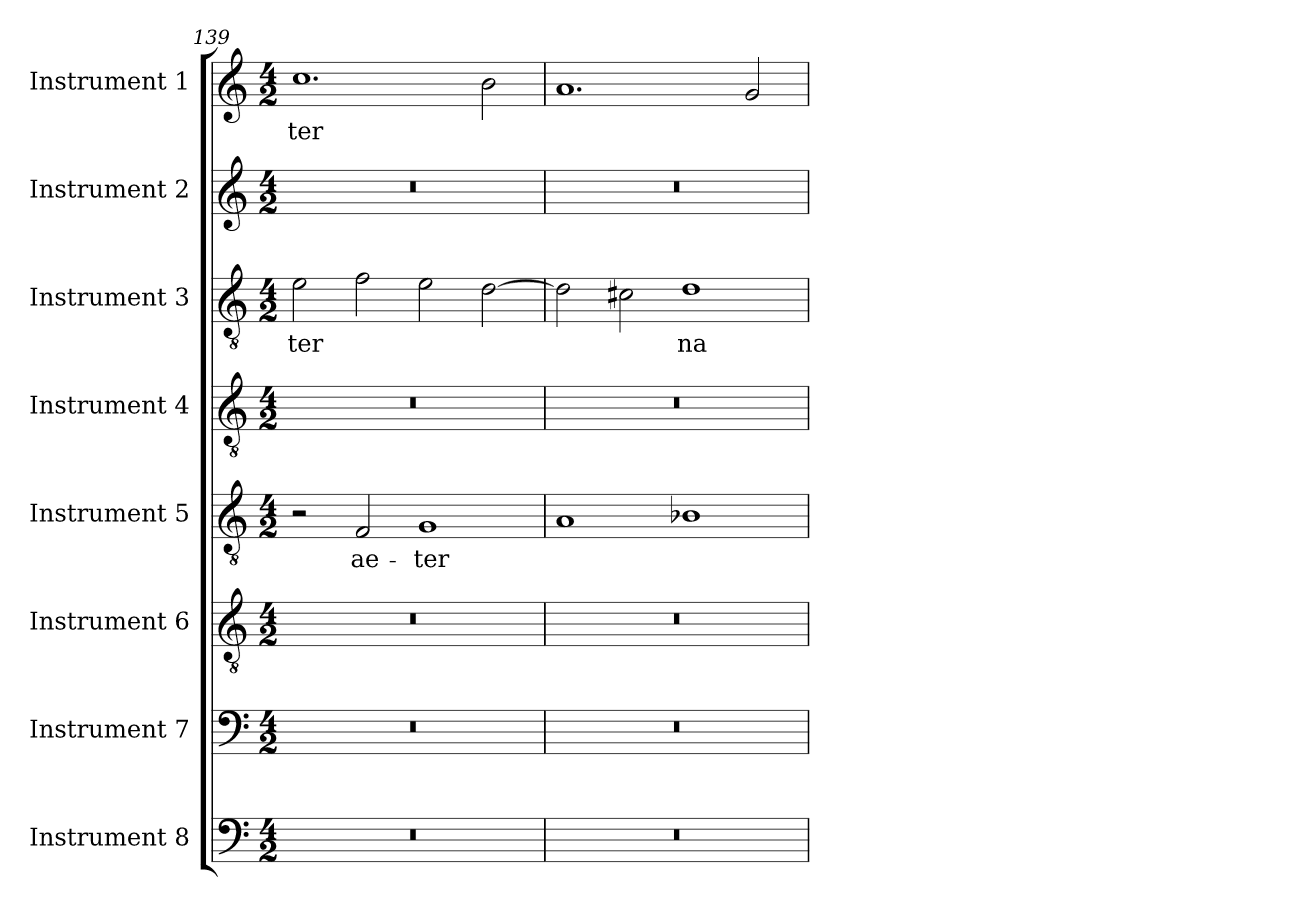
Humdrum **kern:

**kern	**kern	**kern	**kern	**text	**kern	**kern	**text	**kern	**kern	**text
*part8	*part7	*part6	*part5	*part5	*part4	*part3	*part3	*part2	*part1	*part1
*staff8	*staff7	*staff6	*staff5	*staff5	*staff4	*staff3	*staff3	*staff2	*staff1	*staff1
*I"Instrument 8	*I"Instrument 7	*I"Instrument 6	*I"Instrument 5	*	*I"Instrument 4	*I"Instrument 3	*	*I"Instrument 2	*I"Instrument 1	*
*clefF4	*clefF4	*clefGv2	*clefGv2	*	*clefGv2	*clefGv2	*	*clefG2	*clefG2	*
*k[]	*k[]	*k[]	*k[]	*	*k[]	*k[]	*	*k[]	*k[]	*
*C:	*C:	*C:	*C:	*	*C:	*C:	*	*C:	*C:	*
*M4/2	*M4/2	*M4/2	*M4/2	*	*M4/2	*M4/2	*	*M4/2	*M4/2	*
=139	=139	=139	=139	=139	=139	=139	=139	=139	=139	=139
!	!	!	!	!	!	!	!LO:LY:b:cj	!	!	!LO:LY:b:cj
0r	0r	0r	2r	.	0r	2e\	-ter-	0r	1.cc	-ter-
!	!	!	!	!LO:LY:b:cj	!	!	!LO:LY:b:cj	!	!	!
.	.	.	2F/	ae-	.	2f\	--	.	.	.
!	!	!	!	!LO:LY:b:cj	!	!	!LO:LY:b:cj	!	!	!
.	.	.	1G	-ter-	.	2e\	--	.	.	.
!	!	!	!	!	!	!	!LO:LY:b:cj	!	!	!LO:LY:b:cj
.	.	.	.	.	.	[>2d\	--	.	2b\	--
=140	=140	=140	=140	=140	=140	=140	=140	=140	=140	=140
!	!	!	!	!LO:LY:b:cj	!	!	!LO:LY:b:cj	!	!	!LO:LY:b:cj
0r	0r	0r	1A	--	0r	2d\]	--	0r	1.a	--
!	!	!	!	!	!	!	!LO:LY:b:cj	!	!	!
.	.	.	.	.	.	2c#X\	--	.	.	.
!	!	!	!	!LO:LY:b:cj	!	!	!LO:LY:b:cj	!	!	!
.	.	.	1B-X	--	.	1d	-na	.	.	.
!	!	!	!	!	!	!	!	!	!	!LO:LY:b:cj
.	.	.	.	.	.	.	.	.	2g/	--
=	=	=	=	=	=	=	=	=	=	=
*-	*-	*-	*-	*-	*-	*-	*-	*-	*-	*-
